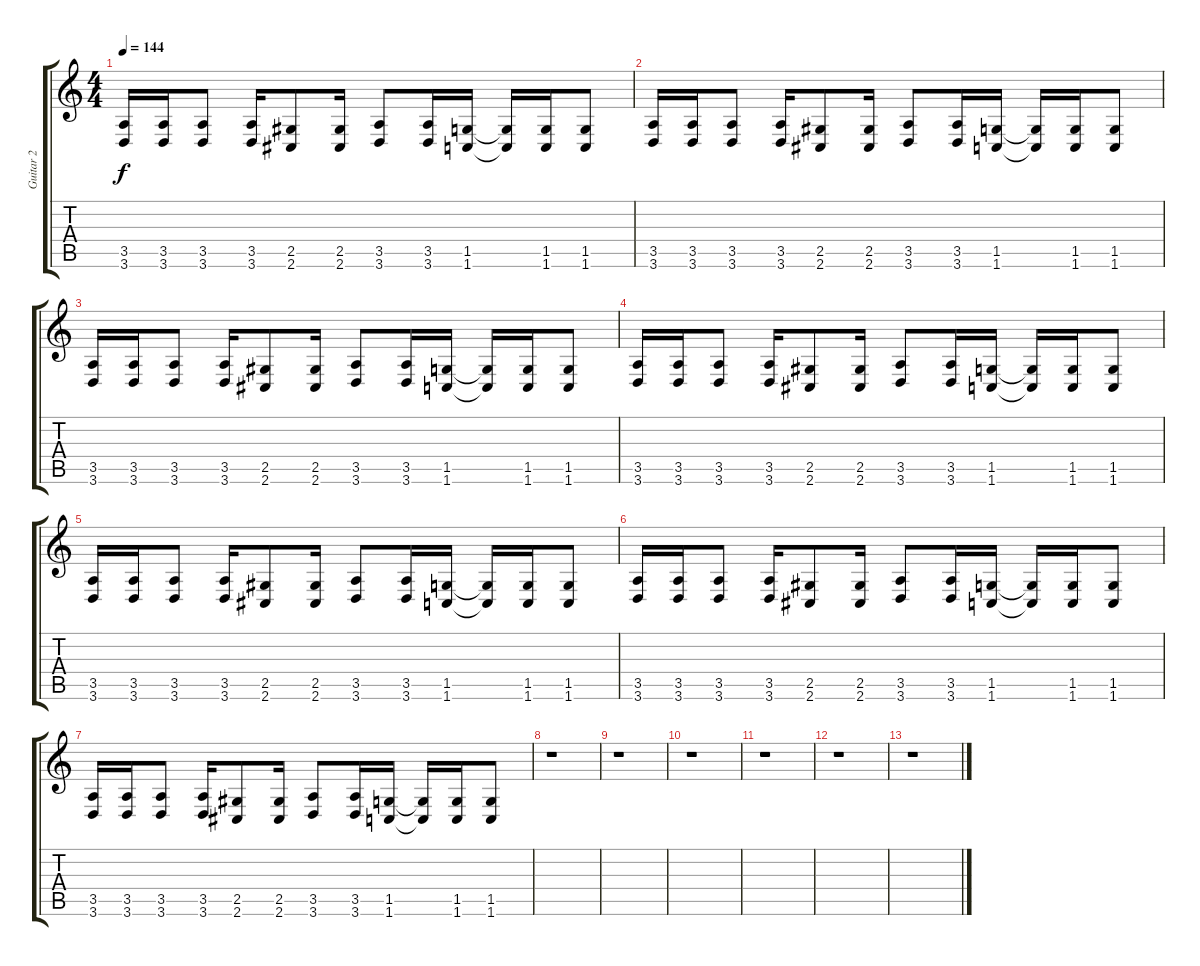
\track ("Guitar 2" "Guitar 2") {instrument overdrivenguitar}
\staff {score tabs}
\tuning (Db4 Ab3 E3 B2 Gb2 B1) {hide}
\ts (4 4)
\tempo 144
\clef g2
\ks c
(3.5 3.6).16{dy f} (3.5 3.6).16 (3.5 3.6).8 (3.5 3.6).16 (2.5 2.6).8 (2.5 2.6).16 (3.5 3.6).8 (3.5 3.6).16 (1.5 1.6).16 (1.5{t} 1.6{t}).16 (1.5 1.6).16 (1.5 1.6).8 |
(3.5 3.6).16 (3.5 3.6).16 (3.5 3.6).8 (3.5 3.6).16 (2.5 2.6).8 (2.5 2.6).16 (3.5 3.6).8 (3.5 3.6).16 (1.5 1.6).16 (1.5{t} 1.6{t}).16 (1.5 1.6).16 (1.5 1.6).8 |
(3.5 3.6).16 (3.5 3.6).16 (3.5 3.6).8 (3.5 3.6).16 (2.5 2.6).8 (2.5 2.6).16 (3.5 3.6).8 (3.5 3.6).16 (1.5 1.6).16 (1.5{t} 1.6{t}).16 (1.5 1.6).16 (1.5 1.6).8 |
(3.5 3.6).16 (3.5 3.6).16 (3.5 3.6).8 (3.5 3.6).16 (2.5 2.6).8 (2.5 2.6).16 (3.5 3.6).8 (3.5 3.6).16 (1.5 1.6).16 (1.5{t} 1.6{t}).16 (1.5 1.6).16 (1.5 1.6).8 |
(3.5 3.6).16 (3.5 3.6).16 (3.5 3.6).8 (3.5 3.6).16 (2.5 2.6).8 (2.5 2.6).16 (3.5 3.6).8 (3.5 3.6).16 (1.5 1.6).16 (1.5{t} 1.6{t}).16 (1.5 1.6).16 (1.5 1.6).8 |
(3.5 3.6).16 (3.5 3.6).16 (3.5 3.6).8 (3.5 3.6).16 (2.5 2.6).8 (2.5 2.6).16 (3.5 3.6).8 (3.5 3.6).16 (1.5 1.6).16 (1.5{t} 1.6{t}).16 (1.5 1.6).16 (1.5 1.6).8 |
(3.5 3.6).16 (3.5 3.6).16 (3.5 3.6).8 (3.5 3.6).16 (2.5 2.6).8 (2.5 2.6).16 (3.5 3.6).8 (3.5 3.6).16 (1.5 1.6).16 (1.5{t} 1.6{t}).16 (1.5 1.6).16 (1.5 1.6).8 |
r.1 |
r.1 |
r.1 |
r.1 |
r.1 |
r.1
